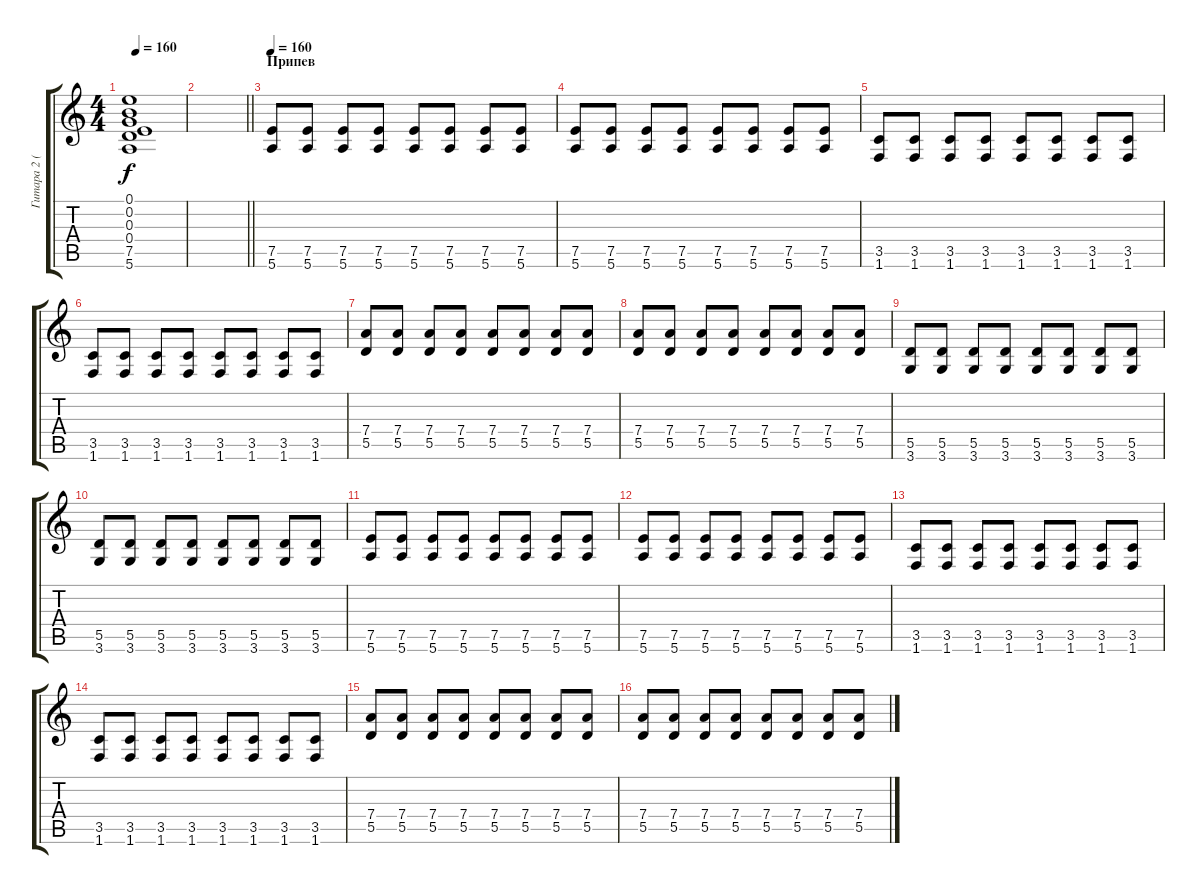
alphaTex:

\track ("Гитара 2 (ритм)" "Гитара 2 (") {instrument distortionguitar}
\staff {score tabs}
\tuning (E4 B3 G3 D3 A2 E2) {hide}
\ts (4 4)
\tempo 160
\clef g2
\ks c
(0.1 0.2 0.3 0.4 7.5{t} 5.6{t}).1{dy f} |
\barLineRight lightlight
|
\section ("" "Припев")
\tempo 160
(7.5 5.6).8{volume 13} (7.5 5.6).8 (7.5 5.6).8 (7.5 5.6).8 (7.5 5.6).8 (7.5 5.6).8 (7.5 5.6).8 (7.5 5.6).8 |
(7.5 5.6).8 (7.5 5.6).8 (7.5 5.6).8 (7.5 5.6).8 (7.5 5.6).8 (7.5 5.6).8 (7.5 5.6).8 (7.5 5.6).8 |
(3.5 1.6).8 (3.5 1.6).8 (3.5 1.6).8 (3.5 1.6).8 (3.5 1.6).8 (3.5 1.6).8 (3.5 1.6).8 (3.5 1.6).8 |
(3.5 1.6).8 (3.5 1.6).8 (3.5 1.6).8 (3.5 1.6).8 (3.5 1.6).8 (3.5 1.6).8 (3.5 1.6).8 (3.5 1.6).8 |
(7.4 5.5).8 (7.4 5.5).8 (7.4 5.5).8 (7.4 5.5).8 (7.4 5.5).8 (7.4 5.5).8 (7.4 5.5).8 (7.4 5.5).8 |
(7.4 5.5).8 (7.4 5.5).8 (7.4 5.5).8 (7.4 5.5).8 (7.4 5.5).8 (7.4 5.5).8 (7.4 5.5).8 (7.4 5.5).8 |
(5.5 3.6).8 (5.5 3.6).8 (5.5 3.6).8 (5.5 3.6).8 (5.5 3.6).8 (5.5 3.6).8 (5.5 3.6).8 (5.5 3.6).8 |
(5.5 3.6).8 (5.5 3.6).8 (5.5 3.6).8 (5.5 3.6).8 (5.5 3.6).8 (5.5 3.6).8 (5.5 3.6).8 (5.5 3.6).8 |
(7.5 5.6).8 (7.5 5.6).8 (7.5 5.6).8 (7.5 5.6).8 (7.5 5.6).8 (7.5 5.6).8 (7.5 5.6).8 (7.5 5.6).8 |
(7.5 5.6).8 (7.5 5.6).8 (7.5 5.6).8 (7.5 5.6).8 (7.5 5.6).8 (7.5 5.6).8 (7.5 5.6).8 (7.5 5.6).8 |
(3.5 1.6).8 (3.5 1.6).8 (3.5 1.6).8 (3.5 1.6).8 (3.5 1.6).8 (3.5 1.6).8 (3.5 1.6).8 (3.5 1.6).8 |
(3.5 1.6).8 (3.5 1.6).8 (3.5 1.6).8 (3.5 1.6).8 (3.5 1.6).8 (3.5 1.6).8 (3.5 1.6).8 (3.5 1.6).8 |
(7.4 5.5).8 (7.4 5.5).8 (7.4 5.5).8 (7.4 5.5).8 (7.4 5.5).8 (7.4 5.5).8 (7.4 5.5).8 (7.4 5.5).8 |
(7.4 5.5).8 (7.4 5.5).8 (7.4 5.5).8 (7.4 5.5).8 (7.4 5.5).8 (7.4 5.5).8 (7.4 5.5).8 (7.4 5.5).8
